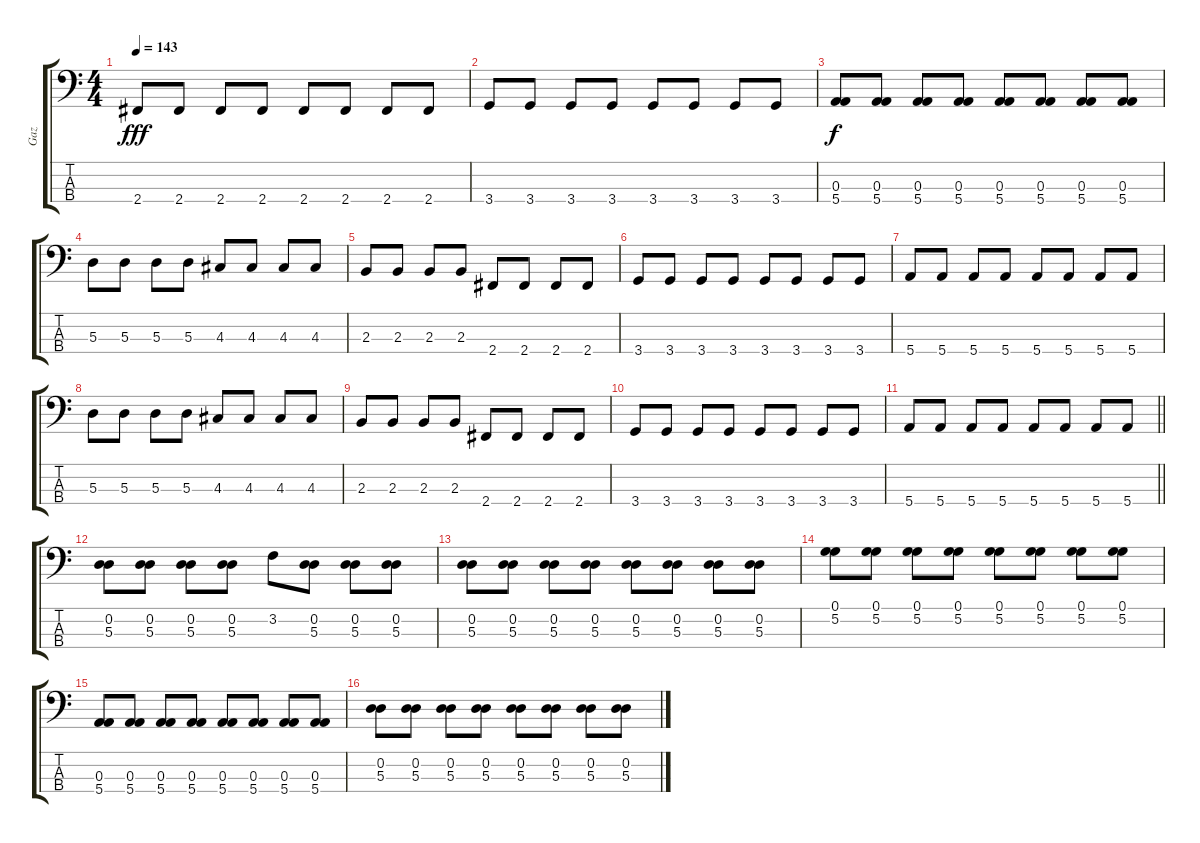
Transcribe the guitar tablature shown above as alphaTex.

\track ("Gaz" "Gaz") {instrument electricbasspick}
\staff {score tabs}
\tuning (G2 D2 A1 E1) {hide}
\ts (4 4)
\tempo 143
\clef f4
\ks c
2.4.8{dy fff} 2.4.8 2.4.8 2.4.8 2.4.8 2.4.8 2.4.8 2.4.8 |
3.4.8 3.4.8 3.4.8 3.4.8 3.4.8 3.4.8 3.4.8 3.4.8 |
(0.3 5.4).8{dy f} (0.3 5.4).8 (0.3 5.4).8 (0.3 5.4).8 (0.3 5.4).8 (0.3 5.4).8 (0.3 5.4).8 (0.3 5.4).8 |
5.3.8 5.3.8 5.3.8 5.3.8 4.3.8 4.3.8 4.3.8 4.3.8 |
2.3.8 2.3.8 2.3.8 2.3.8 2.4.8 2.4.8 2.4.8 2.4.8 |
3.4.8 3.4.8 3.4.8 3.4.8 3.4.8 3.4.8 3.4.8 3.4.8 |
5.4.8 5.4.8 5.4.8 5.4.8 5.4.8 5.4.8 5.4.8 5.4.8 |
5.3.8 5.3.8 5.3.8 5.3.8 4.3.8 4.3.8 4.3.8 4.3.8 |
2.3.8 2.3.8 2.3.8 2.3.8 2.4.8 2.4.8 2.4.8 2.4.8 |
3.4.8 3.4.8 3.4.8 3.4.8 3.4.8 3.4.8 3.4.8 3.4.8 |
\barLineRight lightlight
5.4.8 5.4.8 5.4.8 5.4.8 5.4.8 5.4.8 5.4.8 5.4.8 |
(0.2 5.3).8 (0.2 5.3).8 (0.2 5.3).8 (0.2 5.3).8 3.2.8 (0.2 5.3).8 (0.2 5.3).8 (0.2 5.3).8 |
(0.2 5.3).8 (0.2 5.3).8 (0.2 5.3).8 (0.2 5.3).8 (0.2 5.3).8 (0.2 5.3).8 (0.2 5.3).8 (0.2 5.3).8 |
(0.1 5.2).8 (0.1 5.2).8 (0.1 5.2).8 (0.1 5.2).8 (0.1 5.2).8 (0.1 5.2).8 (0.1 5.2).8 (0.1 5.2).8 |
(0.3 5.4).8 (0.3 5.4).8 (0.3 5.4).8 (0.3 5.4).8 (0.3 5.4).8 (0.3 5.4).8 (0.3 5.4).8 (0.3 5.4).8 |
(0.2 5.3).8 (0.2 5.3).8 (0.2 5.3).8 (0.2 5.3).8 (0.2 5.3).8 (0.2 5.3).8 (0.2 5.3).8 (0.2 5.3).8
